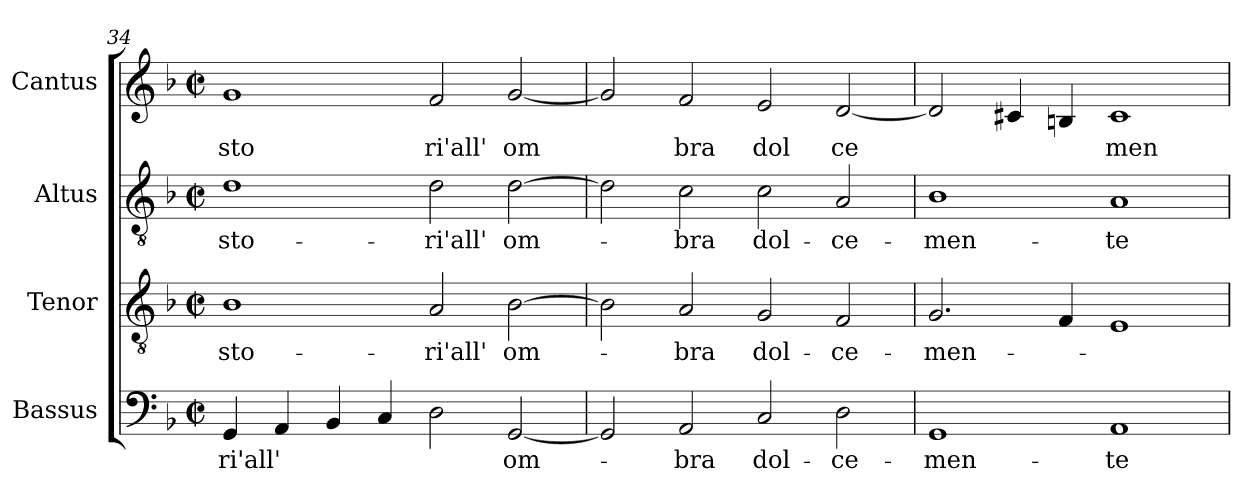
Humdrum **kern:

**kern	**text	**kern	**text	**kern	**text	**kern	**text
*part4	*part4	*part3	*part3	*part2	*part2	*part1	*part1
*staff4	*staff4	*staff3	*staff3	*staff2	*staff2	*staff1	*staff1
*I"Bassus	*	*I"Tenor	*	*I"Altus	*	*I"Cantus	*
*clefF4	*	*clefGv2	*	*clefGv2	*	*clefG2	*
*k[b-]	*	*k[b-]	*	*k[b-]	*	*k[b-]	*
*F:	*	*F:	*	*F:	*	*F:	*
*M2/2	*	*M2/2	*	*M2/2	*	*M2/2	*
*met(c|)	*	*met(c|)	*	*met(c|)	*	*met(c|)	*
=34	=34	=34	=34	=34	=34	=34	=34
!	!LO:LY:b	!	!LO:LY:b:cj	!	!LO:LY:b:cj	!	!LO:LY:b:cj
4GG/	-ri'all'	1B-	-sto-	1d	-sto-	1g	sto
4AA/	.	.	.	.	.	.	.
4BB-/	.	.	.	.	.	.	.
4C/	.	.	.	.	.	.	.
!	!	!	!LO:LY:b:cj	!	!LO:LY:b:cj	!	!LO:LY:b:cj
2D\	.	2A/	-ri'all'	2d\	-ri'all'	2f/	ri'all'
!	!LO:LY:b	!	!LO:LY:b	!	!LO:LY:b	!	!LO:LY:b
[<2GG/	om-	[>2B-\	om-	[>2d\	om-	[<2g/	om
=35	=35	=35	=35	=35	=35	=35	=35
2GG/]	.	2B-\]	.	2d\]	.	2g/]	.
!	!LO:LY:b:cj	!	!LO:LY:b:cj	!	!LO:LY:b:cj	!	!LO:LY:b:cj
2AA/	-bra	2A/	-bra	2c\	-bra	2f/	bra
!	!LO:LY:b:cj	!	!LO:LY:b:cj	!	!LO:LY:b:cj	!	!LO:LY:b:cj
2C/	dol-	2G/	dol-	2c\	dol-	2e/	dol
!	!LO:LY:b:cj	!	!LO:LY:b:cj	!	!LO:LY:b:cj	!	!LO:LY:b:cj
2D\	-ce-	2F/	-ce-	2A/	-ce-	[<2d/	ce
=36	=36	=36	=36	=36	=36	=36	=36
!	!LO:LY:b:cj	!	!LO:LY:b	!	!LO:LY:b:cj	!	!
1GG	-men-	2.G/	-men-	1B-	-men-	2d/]	.
.	.	.	.	.	.	4c#/	.
.	.	4F/	.	.	.	4B/	.
!	!LO:LY:b:cj	!	!	!	!LO:LY:b:cj	!	!LO:LY:b:cj
1AA	-te	1E	.	1A	-te	1c#	men
=	=	=	=	=	=	=	=
*-	*-	*-	*-	*-	*-	*-	*-
